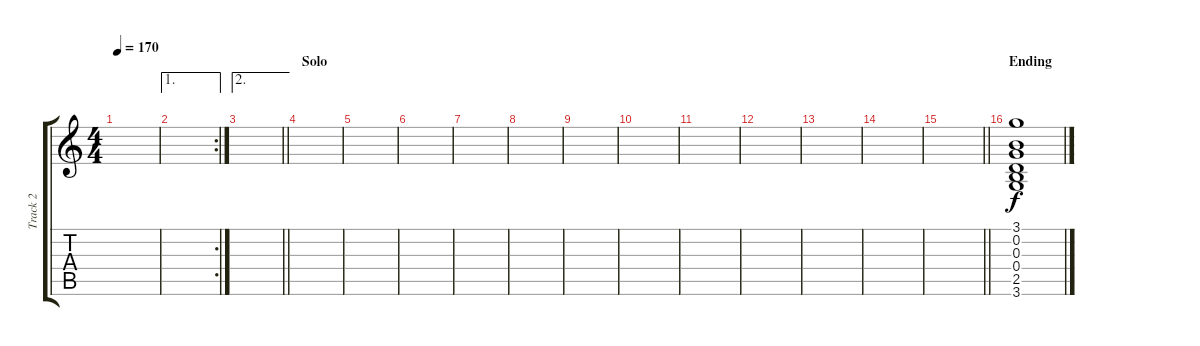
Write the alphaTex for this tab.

\track ("Track 2" "Track 2") {instrument overdrivenguitar}
\staff {score tabs}
\tuning (E4 B3 G3 D3 A2 E2) {hide}
\ts (4 4)
\tempo 170
\clef g2
\ks c
|
\ae 1
\rc 2
|
\ae 2
\barLineRight lightlight
|
\section ("" "Solo")
|
|
|
|
|
|
|
|
|
|
|
\barLineRight lightlight
|
\section ("" "Ending")
(3.1 0.2 0.3 0.4 2.5 3.6).1
